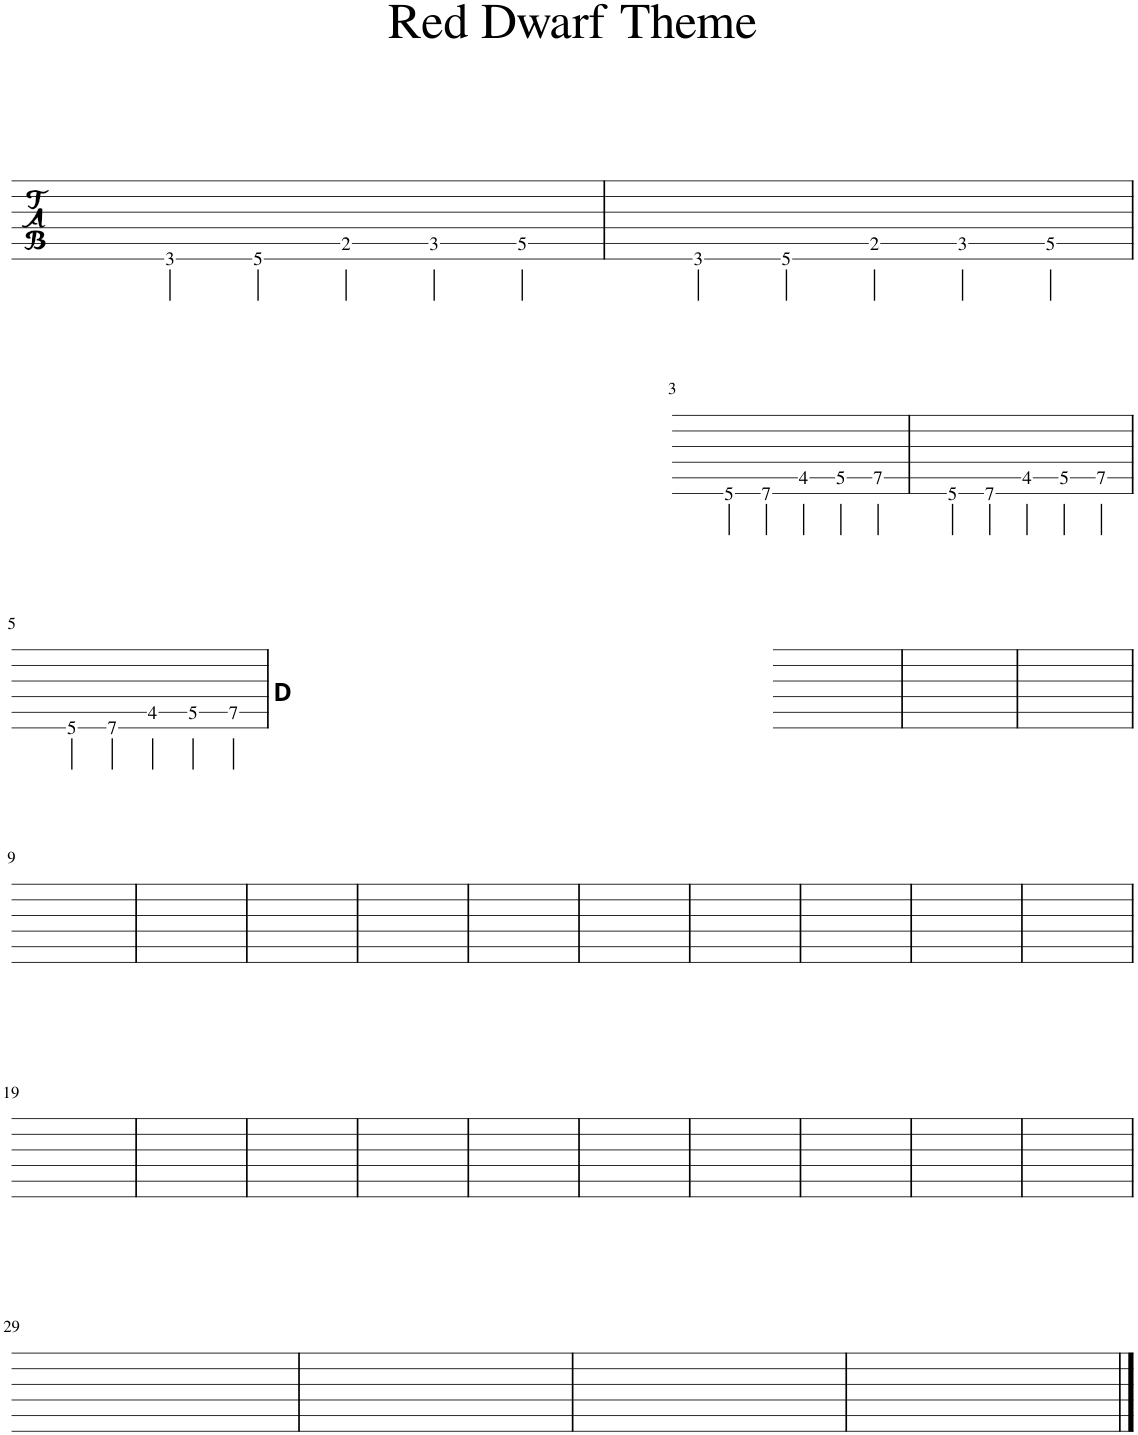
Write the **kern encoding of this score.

**kern	**harte
*part1	*part1
*staff1	*
*I"Guitar	*
*I'Guit.	*
*stria6	*
*	*
*k[]	*
*M6/4	*
=1	=1
4r	.
4GG\	.
4AA\	.
4BB\	.
4C\	.
4D\	.
=2	=2
4r	.
4GG\	.
4AA\	.
4BB\	.
4C\	.
4D\	.
!!LO:LB:g=z
=3	=3
4r	.
4AA\	.
4BB\	.
4C#\	.
4D\	.
4E\	.
=4	=4
4r	.
4AA\	.
4BB\	.
4C#\	.
4D\	.
4E\	.
!!LO:LB:g=z
=5	=5
4r	.
4AA\	.
4BB\	.
4C#\	.
4D\	.
4E\	D:maj
=6	=6
1.r	.
=7	=7
1.r	.
=8	=8
1.r	.
!!LO:LB:g=z
=9	=9
1.r	.
=10	=10
1.r	.
=11	=11
1.r	.
=12	=12
1.r	.
=13	=13
1.r	.
=14	=14
1.r	.
=15	=15
1.r	.
=16	=16
1.r	.
=17	=17
1.r	.
=18	=18
1.r	.
!!LO:LB:g=z
=19	=19
1.r	.
=20	=20
1.r	.
=21	=21
1.r	.
=22	=22
1.r	.
=23	=23
1.r	.
=24	=24
1.r	.
=25	=25
1.r	.
=26	=26
1.r	.
=27	=27
1.r	.
=28	=28
1.r	.
!!LO:LB:g=z
=29	=29
1.r	.
=30	=30
1.r	.
=31	=31
1.r	.
=32	=32
1.r	.
==	==
*-	*-
